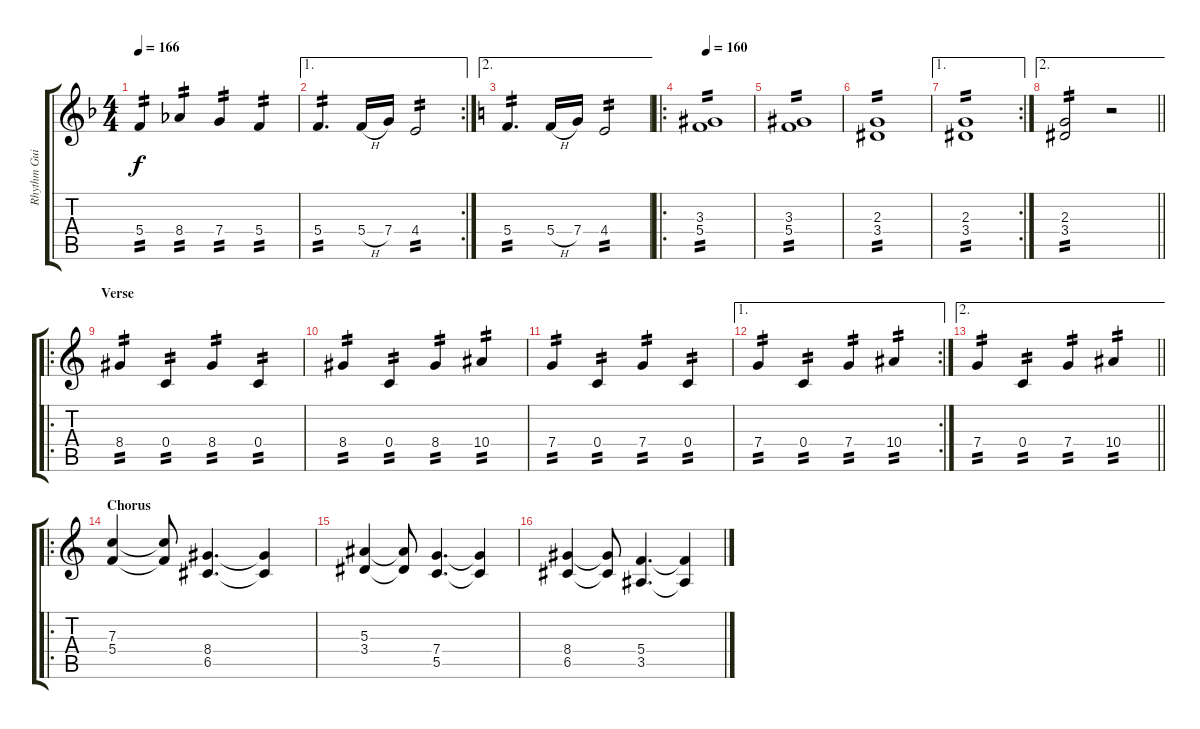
\track ("Rhythm Guitar" "Rhythm Gui") {instrument overdrivenguitar}
\staff {score tabs}
\tuning (D4 A3 F3 C3 G2 D2) {hide}
\ts (4 4)
\tempo 166
\clef g2
\ks f
5.4.4{tp 2 dy f} 8.4.4{tp 2} 7.4.4{tp 2} 5.4.4{tp 2} |
\ae 1
\rc 2
5.4.4{d tp 2} 5.4{h}.16 7.4.16 4.4.2{tp 2} |
\ae 2
\ks c
5.4.4{d tp 2} 5.4{h}.16 7.4.16 4.4.2{tp 2} |
\ro
\tempo 160
(3.3 5.4).1{tp 2} |
(3.3 5.4).1{tp 2} |
(2.3 3.4).1{tp 2} |
\ae 1
\rc 2
(2.3 3.4).1{tp 2} |
\ae 2
\barLineRight lightlight
(2.3 3.4).2{tp 2} r.2 |
\ro
\section ("" "Verse")
8.4.4{tp 2} 0.4.4{tp 2} 8.4.4{tp 2} 0.4.4{tp 2} |
8.4.4{tp 2} 0.4.4{tp 2} 8.4.4{tp 2} 10.4.4{tp 2} |
7.4.4{tp 2} 0.4.4{tp 2} 7.4.4{tp 2} 0.4.4{tp 2} |
\ae 1
\rc 2
7.4.4{tp 2} 0.4.4{tp 2} 7.4.4{tp 2} 10.4.4{tp 2} |
\ae 2
\barLineRight lightlight
7.4.4{tp 2} 0.4.4{tp 2} 7.4.4{tp 2} 10.4.4{tp 2} |
\ro
\section ("" "Chorus")
(7.3 5.4).4{volume 7} (7.3{t} 5.4{t}).8 (8.4 6.5).4{d} (8.4{t} 6.5{t}).4 |
(5.3 3.4).4 (5.3{t} 3.4{t}).8 (7.4 5.5).4{d} (7.4{t} 5.5{t}).4 |
(8.4 6.5).4 (8.4{t} 6.5{t}).8 (5.4 3.5).4{d} (5.4{t} 3.5{t}).4
